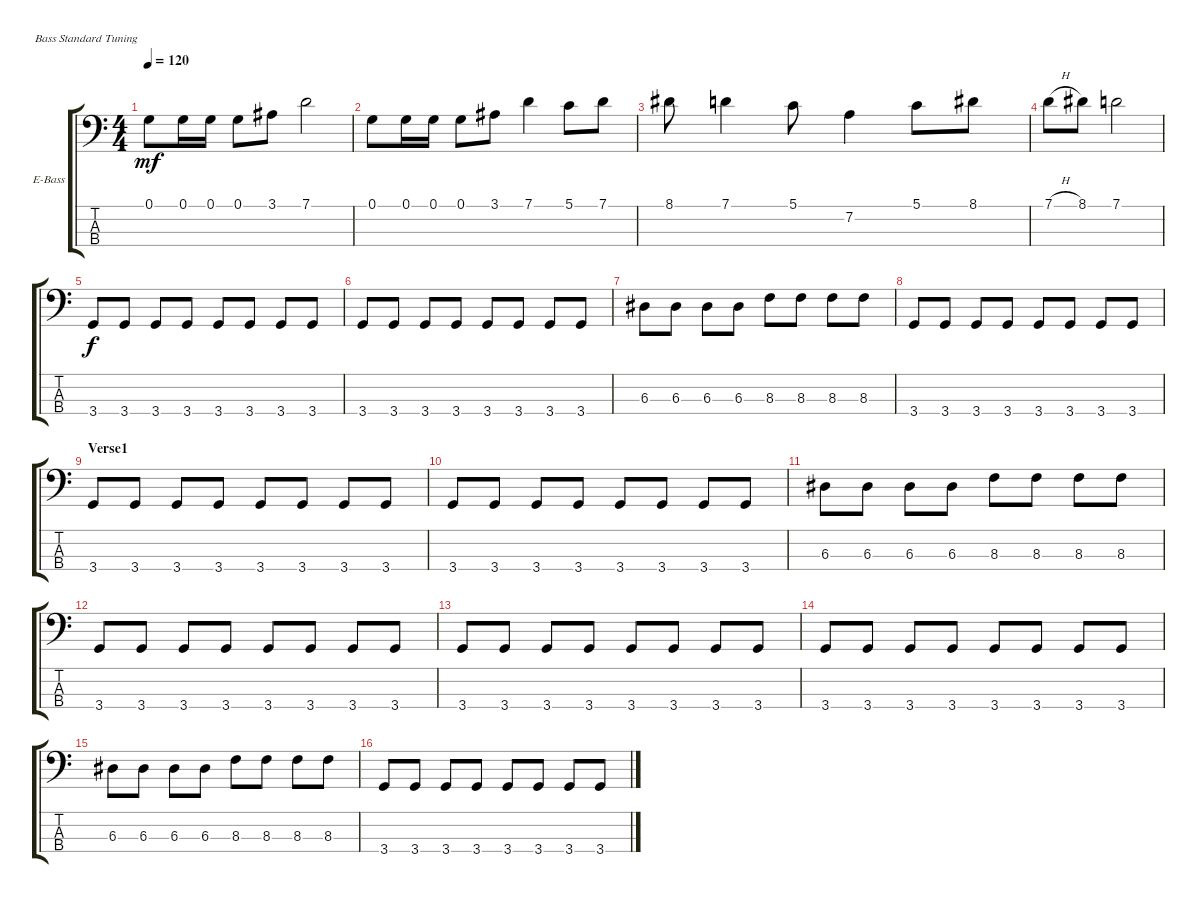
\defaultSystemsLayout 4
\bracketExtendMode groupsimilarinstruments
\firstSystemTrackNameOrientation horizontal
\otherSystemsTrackNameOrientation horizontal
\track ("Eka Rock" "E-Bass") {instrument electricbassfinger}
\staff {score tabs}
\tuning (G2 D2 A1 E1)
\ts (4 4)
\tempo 120
\clef f4
\scale
0.487395
\ks c
0.1.8{dy mf instrument electricbassfinger} 0.1.16 0.1.16 0.1.8 3.1.8 7.1.2 |
\scale
0.256303 0.1.8 0.1.16 0.1.16 0.1.8 3.1.8 7.1.4 5.1.8 7.1.8 |
\scale
0.256303 8.1.8 7.1.4 5.1.8 7.2.4 5.1.8 8.1.8 |
\scale
0.333333 7.1{h}.8 8.1.8 7.1.2 |
\scale
0.333333 3.4.8{dy f} 3.4.8 3.4.8 3.4.8 3.4.8 3.4.8 3.4.8 3.4.8 |
\scale
0.333333 3.4.8 3.4.8 3.4.8 3.4.8 3.4.8 3.4.8 3.4.8 3.4.8 |
\scale
0.333333 6.3.8 6.3.8 6.3.8 6.3.8 8.3.8 8.3.8 8.3.8 8.3.8 |
\scale
0.333333 3.4.8 3.4.8 3.4.8 3.4.8 3.4.8 3.4.8 3.4.8 3.4.8 |
\section ("" "Verse1")
\scale
0.333333 3.4.8 3.4.8 3.4.8 3.4.8 3.4.8 3.4.8 3.4.8 3.4.8 |
\scale
0.333333 3.4.8 3.4.8 3.4.8 3.4.8 3.4.8 3.4.8 3.4.8 3.4.8 |
\scale
0.333333 6.3.8 6.3.8 6.3.8 6.3.8 8.3.8 8.3.8 8.3.8 8.3.8 |
\scale
0.333333 3.4.8 3.4.8 3.4.8 3.4.8 3.4.8 3.4.8 3.4.8 3.4.8 |
\scale
0.333333 3.4.8 3.4.8 3.4.8 3.4.8 3.4.8 3.4.8 3.4.8 3.4.8 |
\scale
0.333333 3.4.8 3.4.8 3.4.8 3.4.8 3.4.8 3.4.8 3.4.8 3.4.8 |
\scale
0.333333 6.3.8 6.3.8 6.3.8 6.3.8 8.3.8 8.3.8 8.3.8 8.3.8 |
\scale
0.333333 3.4.8 3.4.8 3.4.8 3.4.8 3.4.8 3.4.8 3.4.8 3.4.8
